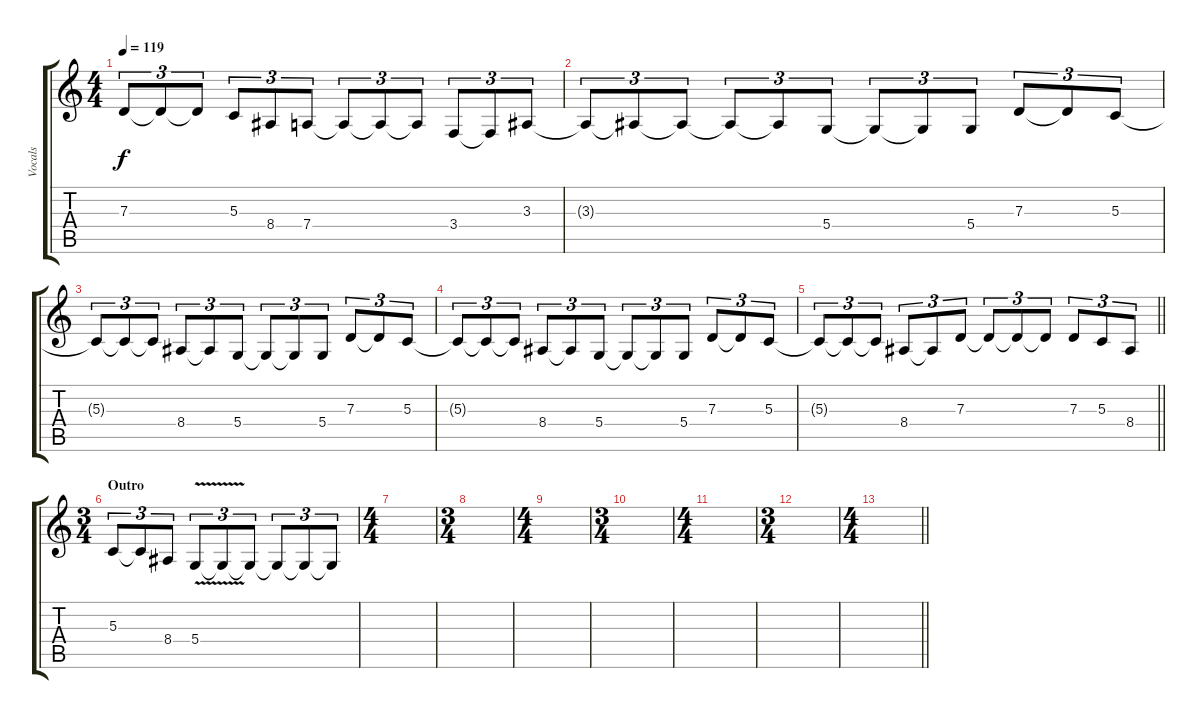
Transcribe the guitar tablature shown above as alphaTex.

\track ("Vocals" "Vocals") {instrument oboe}
\staff {score tabs}
\tuning (E4 B3 G3 D3 A2 E2) {hide}
\ts (4 4)
\tempo 119
\clef g2
\ks c
7.3.8{tu (3 2) dy f} 7.3{t}.8{tu (3 2)} 7.3{t}.8{tu (3 2)} 5.3.8{tu (3 2)} 8.4.8{tu (3 2)} 7.4.8{tu (3 2)} 7.4{t}.8{tu (3 2)} 7.4{t}.8{tu (3 2)} 7.4{t}.8{tu (3 2)} 3.4.8{tu (3 2)} 3.4{t}.8{tu (3 2)} 3.3.8{tu (3 2)} |
3.3{t}.8{tu (3 2)} 3.3{t}.8{tu (3 2)} 3.3{t}.8{tu (3 2)} 3.3{t}.8{tu (3 2)} 3.3{t}.8{tu (3 2)} 5.4.8{tu (3 2)} 5.4{t}.8{tu (3 2)} 5.4{t}.8{tu (3 2)} 5.4.8{tu (3 2)} 7.3.8{tu (3 2)} 7.3{t}.8{tu (3 2)} 5.3.8{tu (3 2)} |
5.3{t}.8{tu (3 2)} 5.3{t}.8{tu (3 2)} 5.3{t}.8{tu (3 2)} 8.4.8{tu (3 2)} 8.4{t}.8{tu (3 2)} 5.4.8{tu (3 2)} 5.4{t}.8{tu (3 2)} 5.4{t}.8{tu (3 2)} 5.4.8{tu (3 2)} 7.3.8{tu (3 2)} 7.3{t}.8{tu (3 2)} 5.3.8{tu (3 2)} |
5.3{t}.8{tu (3 2)} 5.3{t}.8{tu (3 2)} 5.3{t}.8{tu (3 2)} 8.4.8{tu (3 2)} 8.4{t}.8{tu (3 2)} 5.4.8{tu (3 2)} 5.4{t}.8{tu (3 2)} 5.4{t}.8{tu (3 2)} 5.4.8{tu (3 2)} 7.3.8{tu (3 2)} 7.3{t}.8{tu (3 2)} 5.3.8{tu (3 2)} |
\barLineRight lightlight
5.3{t}.8{tu (3 2)} 5.3{t}.8{tu (3 2)} 5.3{t}.8{tu (3 2)} 8.4.8{tu (3 2)} 8.4{t}.8{tu (3 2)} 7.3.8{tu (3 2)} 7.3{t}.8{tu (3 2)} 7.3{t}.8{tu (3 2)} 7.3{t}.8{tu (3 2)} 7.3.8{tu (3 2)} 5.3.8{tu (3 2)} 8.4.8{tu (3 2)} |
\ts (3 4)
\section ("" "Outro")
5.3.8{tu (3 2)} 5.3{t}.8{tu (3 2)} 8.4.8{tu (3 2)} 5.4{v}.8{tu (3 2)} 5.4{t}.8{tu (3 2)} 5.4{t}.8{tu (3 2)} 5.4{t}.8{tu (3 2)} 5.4{t}.8{tu (3 2)} 5.4{t}.8{tu (3 2)} |
\ts (4 4)
|
\ts (3 4)
|
\ts (4 4)
|
\ts (3 4)
|
\ts (4 4)
|
\ts (3 4)
|
\ts (4 4)
\barLineRight lightlight
